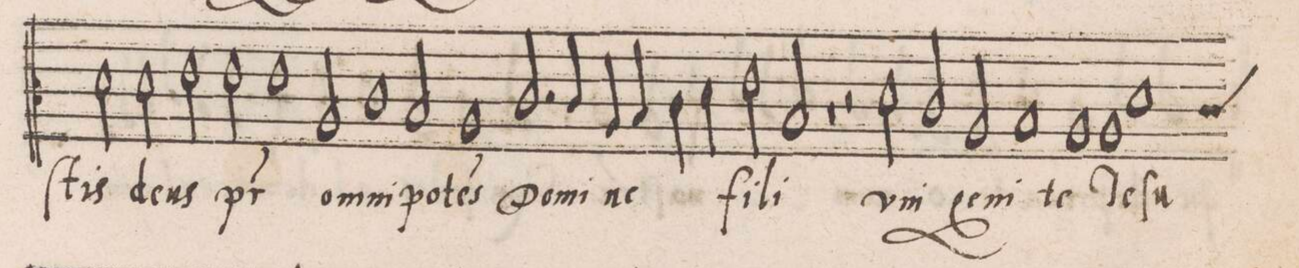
**kern	**text
*I"ALTVS	*
*clefC4	*
*k[]	*
*met(c|)	*
*M2/1	*
2d\	-ſtis
2d\	de-
=28	=28
2e\	-us
2e\	p(a-
1e	-te)r
=29	=29
2A/	om-
1c	-ni-
2B/	-po-
=30	=30
1A	-te(n)s
2.c/	Do-
4c/	-mi-
=31	=31
4A/	 ne
4B/	.
4c\	.
4d\	.
2e\	fi-
2B/	-li
=32	=32
1r	.
2r	.
2d\	v-
=33	=33
2c/	-ni-
2A/	-ge-
1B	-ni-
=34	=34
1A	-te
1A	Je-
=35	=35
*custos:c	*
1d	-ſu
*-	*-
